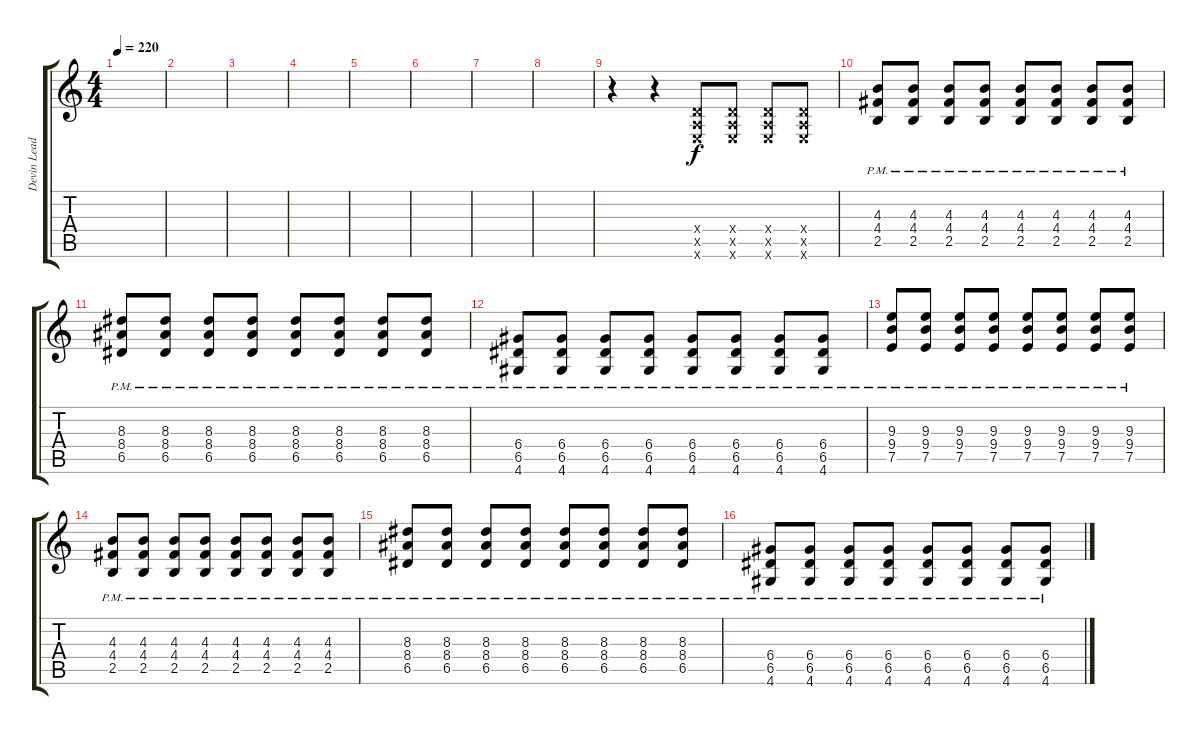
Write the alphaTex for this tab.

\track ("Devin Lead" "Devin Lead") {instrument distortionguitar}
\staff {score tabs}
\tuning (E4 B3 G3 D3 A2 E2) {hide}
\ts (4 4)
\tempo 220
\clef g2
\ks c
|
|
|
|
|
|
|
|
r.4 r.4 (0.4{x} 0.5{x} 0.6{x}).8 (0.4{x} 0.5{x} 0.6{x}).8 (0.4{x} 0.5{x} 0.6{x}).8 (0.4{x} 0.5{x} 0.6{x}).8 |
(4.3{pm} 4.4{pm} 2.5{pm}).8 (4.3{pm} 4.4{pm} 2.5{pm}).8 (4.3{pm} 4.4{pm} 2.5{pm}).8 (4.3{pm} 4.4{pm} 2.5{pm}).8 (4.3{pm} 4.4{pm} 2.5{pm}).8 (4.3{pm} 4.4{pm} 2.5{pm}).8 (4.3{pm} 4.4{pm} 2.5{pm}).8 (4.3{pm} 4.4{pm} 2.5{pm}).8 |
(8.3{pm} 8.4{pm} 6.5{pm}).8 (8.3{pm} 8.4{pm} 6.5{pm}).8 (8.3{pm} 8.4{pm} 6.5{pm}).8 (8.3{pm} 8.4{pm} 6.5{pm}).8 (8.3{pm} 8.4{pm} 6.5{pm}).8 (8.3{pm} 8.4{pm} 6.5{pm}).8 (8.3{pm} 8.4{pm} 6.5{pm}).8 (8.3{pm} 8.4{pm} 6.5{pm}).8 |
(6.4{pm} 6.5{pm} 4.6{pm}).8 (6.4{pm} 6.5{pm} 4.6{pm}).8 (6.4{pm} 6.5{pm} 4.6{pm}).8 (6.4{pm} 6.5{pm} 4.6{pm}).8 (6.4{pm} 6.5{pm} 4.6{pm}).8 (6.4{pm} 6.5{pm} 4.6{pm}).8 (6.4{pm} 6.5{pm} 4.6{pm}).8 (6.4{pm} 6.5{pm} 4.6{pm}).8 |
(9.3{pm} 9.4{pm} 7.5{pm}).8 (9.3{pm} 9.4{pm} 7.5{pm}).8 (9.3{pm} 9.4{pm} 7.5{pm}).8 (9.3{pm} 9.4{pm} 7.5{pm}).8 (9.3{pm} 9.4{pm} 7.5{pm}).8 (9.3{pm} 9.4{pm} 7.5{pm}).8 (9.3{pm} 9.4{pm} 7.5{pm}).8 (9.3{pm} 9.4{pm} 7.5{pm}).8 |
(4.3{pm} 4.4{pm} 2.5{pm}).8 (4.3{pm} 4.4{pm} 2.5{pm}).8 (4.3{pm} 4.4{pm} 2.5{pm}).8 (4.3{pm} 4.4{pm} 2.5{pm}).8 (4.3{pm} 4.4{pm} 2.5{pm}).8 (4.3{pm} 4.4{pm} 2.5{pm}).8 (4.3{pm} 4.4{pm} 2.5{pm}).8 (4.3{pm} 4.4{pm} 2.5{pm}).8 |
(8.3{pm} 8.4{pm} 6.5{pm}).8 (8.3{pm} 8.4{pm} 6.5{pm}).8 (8.3{pm} 8.4{pm} 6.5{pm}).8 (8.3{pm} 8.4{pm} 6.5{pm}).8 (8.3{pm} 8.4{pm} 6.5{pm}).8 (8.3{pm} 8.4{pm} 6.5{pm}).8 (8.3{pm} 8.4{pm} 6.5{pm}).8 (8.3{pm} 8.4{pm} 6.5{pm}).8 |
(6.4{pm} 6.5{pm} 4.6{pm}).8 (6.4{pm} 6.5{pm} 4.6{pm}).8 (6.4{pm} 6.5{pm} 4.6{pm}).8 (6.4{pm} 6.5{pm} 4.6{pm}).8 (6.4{pm} 6.5{pm} 4.6{pm}).8 (6.4{pm} 6.5{pm} 4.6{pm}).8 (6.4{pm} 6.5{pm} 4.6{pm}).8 (6.4{pm} 6.5{pm} 4.6{pm}).8
